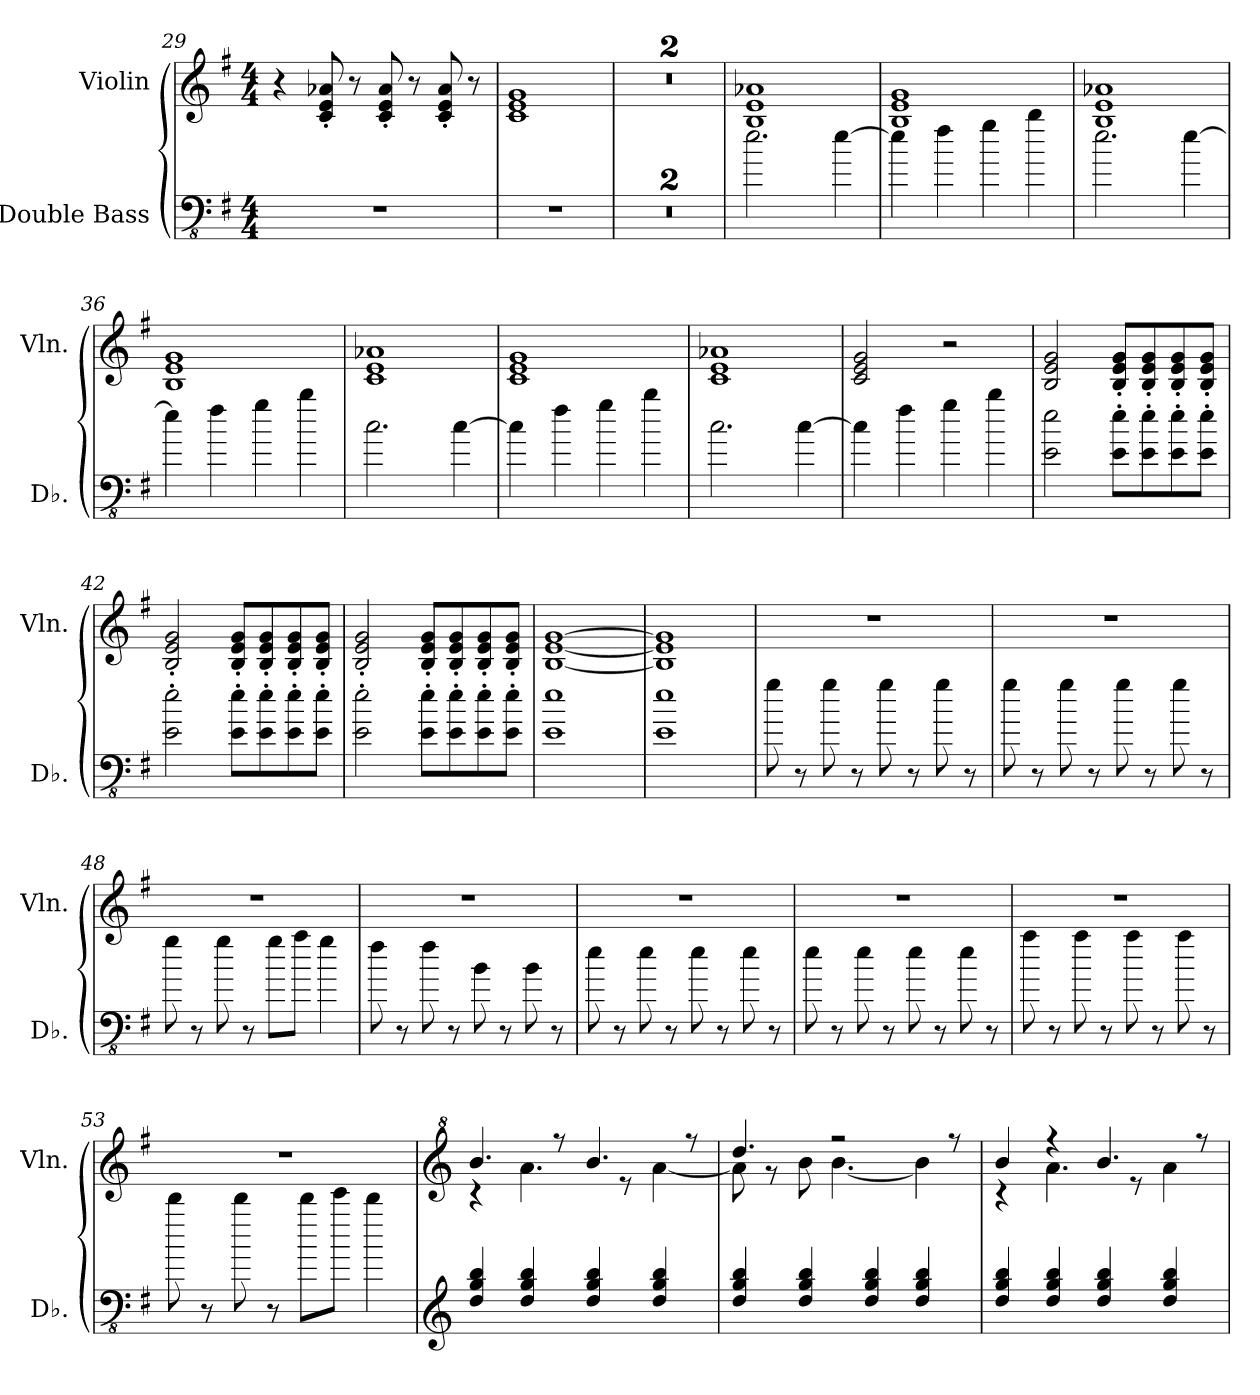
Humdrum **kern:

**kern	**kern
*part2	*part1
*staff2	*staff1
*I"Double Bass	*I"Violin
*I'Db.	*I'Vln.
*clefFv4	*clefG2
*ITrd7c12	*
*k[f#]	*k[f#]
*M4/4	*M4/4
=29	=29
1r	4r
.	8c/' 8e/' 8a-X/'
.	8r
.	8c/' 8e/' 8a-/'
.	8r
.	8c/' 8e/' 8a-/'
.	8r
=30	=30
1r	1c 1e 1g
=31	=31
1r	1r
=32	=32
1r	1r
=33	=33
2.E\	1B 1e 1a-X
[4E\	.
=34	=34
4E\]	1B 1e 1g
4F#\	.
4G\	.
4B\	.
=35	=35
2.E\	1B 1e 1a-X
[4E\	.
!!LO:PB:g=z
=36	=36
4E\]	1B 1e 1g
4F#\	.
4G\	.
4B\	.
=37	=37
2.C\	1c 1e 1a-X
[4C\	.
=38	=38
4C\]	1c 1e 1g
4F#\	.
4G\	.
4B\	.
=39	=39
2.C\	1c 1e 1a-X
[4C\	.
=40	=40
4C\]	2c/ 2e/ 2g/
4F#\	.
4G\	2r
4B\	.
=41	=41
2EE\ 2E\	2B/ 2e/ 2g/
8EE\' 8E\'L	8B/' 8e/' 8g/'L
8EE\' 8E\'	8B/' 8e/' 8g/'
8EE\' 8E\'	8B/' 8e/' 8g/'
8EE\' 8E\'J	8B/' 8e/' 8g/'J
=42	=42
2EE\' 2E\'	2B/' 2e/' 2g/'
8EE\' 8E\'L	8B/' 8e/' 8g/'L
8EE\' 8E\'	8B/' 8e/' 8g/'
8EE\' 8E\'	8B/' 8e/' 8g/'
8EE\' 8E\'J	8B/' 8e/' 8g/'J
!!LO:LB:g=z
=43	=43
2EE\' 2E\'	2B/' 2e/' 2g/'
8EE\' 8E\'L	8B/' 8e/' 8g/'L
8EE\' 8E\'	8B/' 8e/' 8g/'
8EE\' 8E\'	8B/' 8e/' 8g/'
8EE\' 8E\'J	8B/' 8e/' 8g/'J
=44	=44
1EE 1E	[1B [1e [1g
=45	=45
1EE 1E	1B] 1e] 1g]
=46	=46
8G\	1r
8r	.
8G\	.
8r	.
8G\	.
8r	.
8G\	.
8r	.
=47	=47
8G\	1r
8r	.
8G\	.
8r	.
8G\	.
8r	.
8G\	.
8r	.
=48	=48
8G\	1r
8r	.
8G\	.
8r	.
8G\L	.
8A\J	.
4G\	.
=49	=49
8F#\	1r
8r	.
8F#\	.
8r	.
8BB\	.
8r	.
8BB\	.
8r	.
!!LO:LB:g=z
=50	=50
8E\	1r
8r	.
8E\	.
8r	.
8E\	.
8r	.
8E\	.
8r	.
=51	=51
8E\	1r
8r	.
8E\	.
8r	.
8E\	.
8r	.
8E\	.
8r	.
=52	=52
8A\	1r
8r	.
8A\	.
8r	.
8A\	.
8r	.
8A\	.
8r	.
=53	=53
8d\	1r
8r	.
8d\	.
8r	.
8d\L	.
8e\J	.
4d\	.
=54	=54
*clefG2	*clefG^2
*	*^
4d/ 4g/ 4b/	4.bb/	4r
4d/ 4g/ 4b/	.	4.aa\
.	8r	.
4d/ 4g/ 4b/	4.bb/	.
.	.	8r
4d/ 4g/ 4b/	.	[4aa\
.	8r	.
!!LO:LB:g=z	!!
=55	=55	=55
4d/ 4g/ 4b/	4.ddd/	8aa\]
.	.	8r
4d/ 4g/ 4b/	.	8bb\
.	2r	[4.bb\
4d/ 4g/ 4b/	.	.
4d/ 4g/ 4b/	.	4bb\]
.	8r	.
=56	=56	=56
4d/ 4g/ 4b/	4bb/	4r
4d/ 4g/ 4b/	4r	4.aa\
4d/ 4g/ 4b/	4.bb/	.
.	.	8r
4d/ 4g/ 4b/	.	4aa\
.	8r	.
*	*v	*v
=	=
*-	*-
